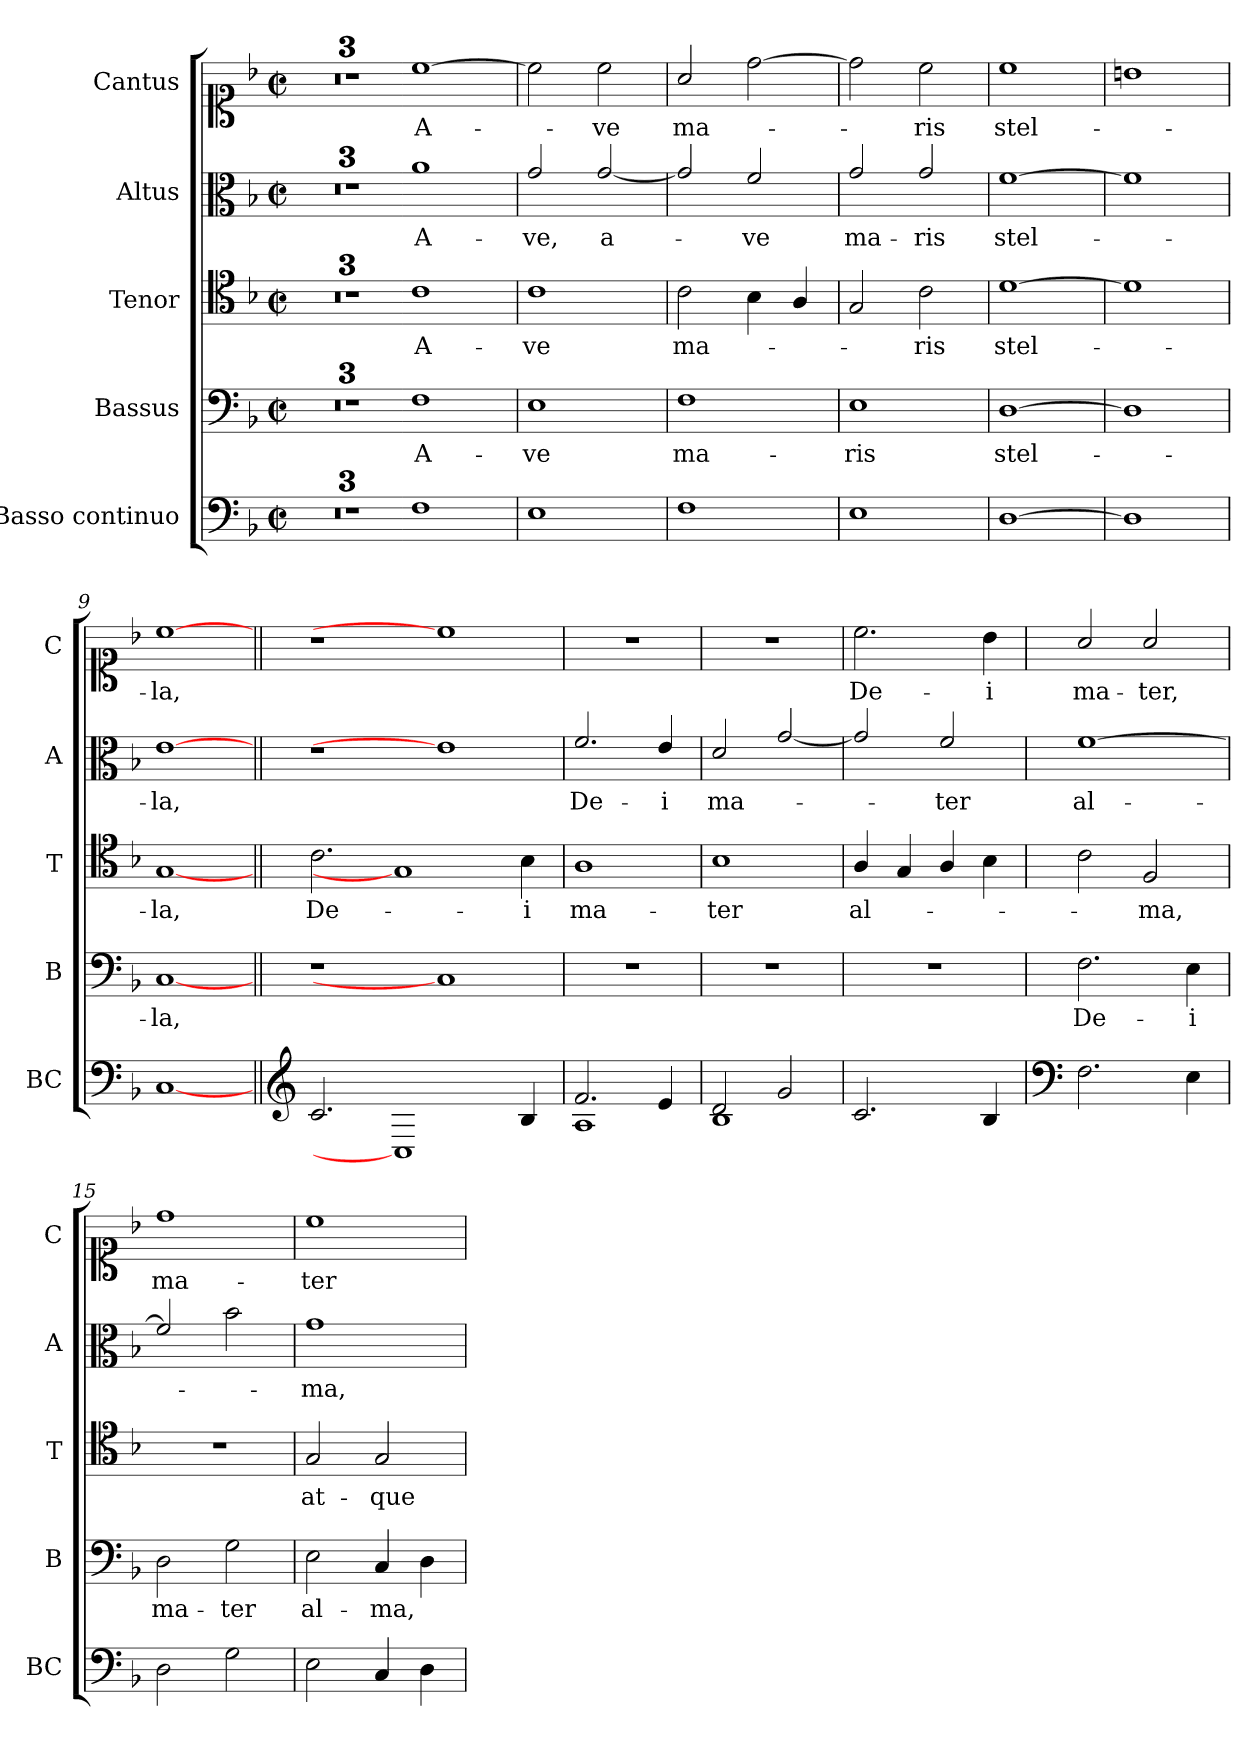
**kern	**kern	**text	**kern	**text	**kern	**text	**kern	**text
*part5	*part4	*part4	*part3	*part3	*part2	*part2	*part1	*part1
*staff5	*staff4	*staff4	*staff3	*staff3	*staff2	*staff2	*staff1	*staff1
*I"Basso continuo	*I"Bassus	*	*I"Tenor	*	*I"Altus	*	*I"Cantus	*
*I'BC	*I'B	*	*I'T	*	*I'A	*	*I'C	*
*clefF4	*clefF4	*	*clefC4	*	*clefC3	*	*clefC1	*
*k[b-]	*k[b-]	*	*k[b-]	*	*k[b-]	*	*k[b-]	*
*F:	*F:	*	*F:	*	*F:	*	*F:	*
*M2/2	*M2/2	*	*M2/2	*	*M2/2	*	*M2/2	*
*met(c|)	*met(c|)	*	*met(c|)	*	*met(c|)	*	*met(c|)	*
=1	=1	=1	=1	=1	=1	=1	=1	=1
1ryy	1ryy	.	1ryy	.	1ryy	.	1ryy	.
=2	=2	=2	=2	=2	=2	=2	=2	=2
1r	1r	.	1r	.	1r	.	1r	.
=3	=3	=3	=3	=3	=3	=3	=3	=3
*	*	*	*clefGv2	*	*clefG2	*	*clefG2	*
1ryy	1ryy	.	1ryy	.	1ryy	.	1ryy	.
=3X1-	=3X1-	=3X1-	=3X1-	=3X1-	=3X1-	=3X1-	=3X1-	=3X1-
!	!	!LO:LY:b	!	!LO:LY:b	!	!LO:LY:b	!	!LO:LY:b
1F	1F	A-	1c	A-	1a	A-	[1cc	A-
=4	=4	=4	=4	=4	=4	=4	=4	=4
!	!	!LO:LY:b	!	!LO:LY:b	!	!LO:LY:b	!	!
1E	1E	-ve	1c	-ve	2g/	-ve,	2cc\]	.
!	!	!	!	!	!	!LO:LY:b	!	!LO:LY:b
.	.	.	.	.	[2g/	a-	2cc\	-ve
=5	=5	=5	=5	=5	=5	=5	=5	=5
!	!	!LO:LY:b	!	!LO:LY:b	!	!	!	!LO:LY:b
1F	1F	ma-	2c\	ma-	2g/]	.	2a/	ma-
!	!	!	!	!	!	!LO:LY:b	!	!
.	.	.	4B-\	.	2f/	-ve	[2dd\	.
.	.	.	4A/	.	.	.	.	.
=6	=6	=6	=6	=6	=6	=6	=6	=6
!	!	!LO:LY:b	!	!	!	!LO:LY:b	!	!
1E	1E	-ris	2G/	.	2g/	ma-	2dd\]	.
!	!	!	!	!LO:LY:b	!	!LO:LY:b	!	!LO:LY:b
.	.	.	2c\	-ris	2g/	-ris	2cc\	-ris
=7	=7	=7	=7	=7	=7	=7	=7	=7
!	!	!LO:LY:b	!	!LO:LY:b	!	!LO:LY:b	!	!LO:LY:b
[1D	[1D	stel-	[1d	stel-	[1f	stel-	1cc	stel-
=8	=8	=8	=8	=8	=8	=8	=8	=8
1D]	1D]	.	1d]	.	1f]	.	1bn	.
=9	=9	=9	=9	=9	=9	=9	=9	=9
!	!	!LO:LY:b	!	!LO:LY:b	!	!LO:LY:b	!	!LO:LY:b
[1C	[1C	-la,	[1G	-la,	[1e	-la,	[1cc	-la,
!!LO:LB:g=z
=10||	=10||	=10||	=10||	=10||	=10||	=10||	=10||	=10||
*clefG2	*	*	*	*	*	*	*	*
!	!	!	!	!LO:LY:b	!	!	!	!
2.c/	1r	.	2.c\	De-	1r	.	1r	.
1C]	.	.	1G]	.	.	.	.	.
.	1C]	.	.	.	1e]	.	1cc]	.
!	!	!	!	!LO:LY:b	!	!	!	!
4B-/	.	.	4B-\	-i	.	.	.	.
=11	=11	=11	=11	=11	=11	=11	=11	=11
*^	*	*	*	*	*	*	*	*
!	!	!	!	!	!LO:LY:b	!	!LO:LY:b	!	!
2.f/	1A	1r	.	1A	ma-	2.f/	De-	1r	.
!	!	!	!	!	!	!	!LO:LY:b	!	!
4e/	.	.	.	.	.	4e/	-i	.	.
=12	=12	=12	=12	=12	=12	=12	=12	=12	=12
!	!	!	!	!	!LO:LY:b	!	!LO:LY:b	!	!
2d/	1B-	1r	.	1B-	-ter	2d/	ma-	1r	.
2g/	.	.	.	.	.	[2g/	.	.	.
*v	*v	*	*	*	*	*	*	*	*
=13	=13	=13	=13	=13	=13	=13	=13	=13
!	!	!	!	!LO:LY:b	!	!	!	!LO:LY:b
2.c/	1r	.	4A/	al-	2g/]	.	2.cc\	De-
.	.	.	4G/	.	.	.	.	.
!	!	!	!	!	!	!LO:LY:b	!	!
.	.	.	4A/	.	2f/	-ter	.	.
!	!	!	!	!	!	!	!	!LO:LY:b
4B-/	.	.	4B-\	.	.	.	4b-\	-i
=14	=14	=14	=14	=14	=14	=14	=14	=14
*clefF4	*	*	*	*	*	*	*	*
!	!	!LO:LY:b	!	!	!	!LO:LY:b	!	!LO:LY:b
2.F\	2.F\	De-	2c\	.	[1f	al-	2a/	ma-
!	!	!	!	!LO:LY:b	!	!	!	!LO:LY:b
.	.	.	2F/	-ma,	.	.	2a/	-ter,
!	!	!LO:LY:b	!	!	!	!	!	!
4E\	4E\	-i	.	.	.	.	.	.
=15	=15	=15	=15	=15	=15	=15	=15	=15
!	!	!LO:LY:b	!	!	!	!	!	!LO:LY:b
2D\	2D\	ma-	1r	.	2f/]	.	1dd	ma-
!	!	!LO:LY:b	!	!	!	!	!	!
2G\	2G\	-ter	.	.	2b-\	.	.	.
=16	=16	=16	=16	=16	=16	=16	=16	=16
!	!	!LO:LY:b	!	!LO:LY:b	!	!LO:LY:b	!	!LO:LY:b
2E\	2E\	al-	2G/	at-	1g	-ma,	1cc	-ter
!	!	!LO:LY:b	!	!LO:LY:b	!	!	!	!
4C/	4C/	-ma,	2G/	-que	.	.	.	.
4D\	4D\	.	.	.	.	.	.	.
=	=	=	=	=	=	=	=	=
*-	*-	*-	*-	*-	*-	*-	*-	*-
